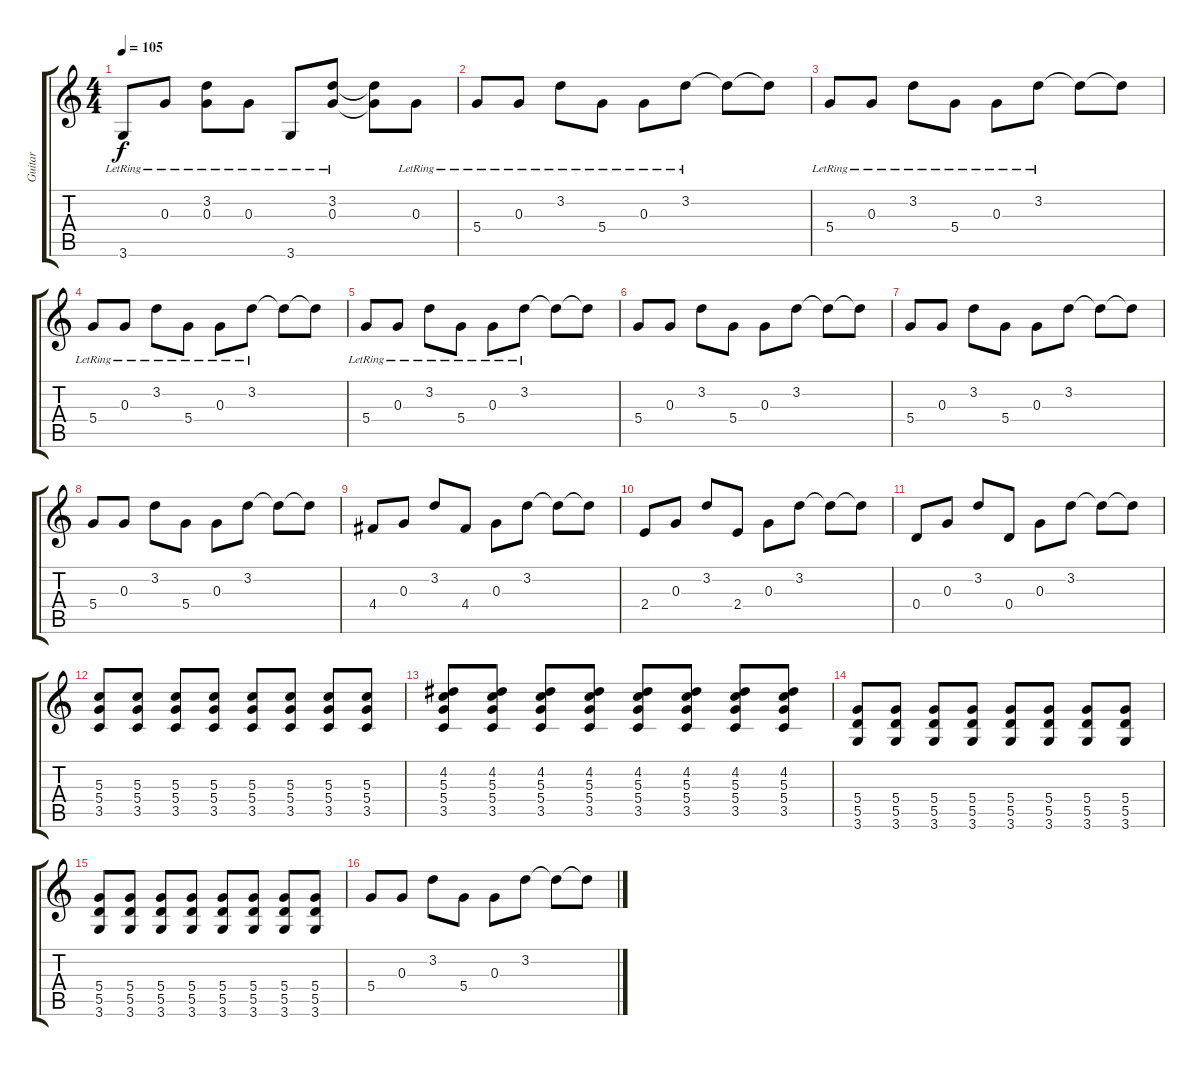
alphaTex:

\track ("Guitar" "Guitar") {instrument distortionguitar}
\staff {score tabs}
\tuning (E4 B3 G3 D3 A2 E2) {hide}
\ts (4 4)
\tempo 105
\clef g2
\ks c
3.6{lr}.8{dy f} 0.3{lr}.8 (3.2{lr} 0.3{lr}).8 0.3{lr}.8 3.6{lr}.8 (3.2{lr} 0.3{lr}).8 (3.2{t} 0.3{t}).8 0.3{lr}.8 |
5.4{lr}.8 0.3{lr}.8 3.2{lr}.8 5.4{lr}.8 0.3{lr}.8 3.2{lr}.8 3.2{t}.8 3.2{t}.8 |
5.4{lr}.8 0.3{lr}.8 3.2{lr}.8 5.4{lr}.8 0.3{lr}.8 3.2{lr}.8 3.2{t}.8 3.2{t}.8 |
5.4{lr}.8 0.3{lr}.8 3.2{lr}.8 5.4{lr}.8 0.3{lr}.8 3.2{lr}.8 3.2{t}.8 3.2{t}.8 |
5.4{lr}.8 0.3{lr}.8 3.2{lr}.8 5.4{lr}.8 0.3{lr}.8 3.2{lr}.8 3.2{t}.8 3.2{t}.8 |
5.4.8{instrument overdrivenguitar} 0.3.8 3.2.8 5.4.8 0.3.8 3.2.8 3.2{t}.8 3.2{t}.8 |
5.4.8 0.3.8 3.2.8 5.4.8 0.3.8 3.2.8 3.2{t}.8 3.2{t}.8 |
5.4.8 0.3.8 3.2.8 5.4.8 0.3.8 3.2.8 3.2{t}.8 3.2{t}.8 |
4.4.8 0.3.8 3.2.8 4.4.8 0.3.8 3.2.8 3.2{t}.8 3.2{t}.8 |
2.4.8 0.3.8 3.2.8 2.4.8 0.3.8 3.2.8 3.2{t}.8 3.2{t}.8 |
0.4.8 0.3.8 3.2.8 0.4.8 0.3.8 3.2.8 3.2{t}.8 3.2{t}.8 |
(5.3 5.4 3.5).8 (5.3 5.4 3.5).8 (5.3 5.4 3.5).8 (5.3 5.4 3.5).8 (5.3 5.4 3.5).8 (5.3 5.4 3.5).8 (5.3 5.4 3.5).8 (5.3 5.4 3.5).8 |
(4.2 5.3 5.4 3.5).8 (4.2 5.3 5.4 3.5).8 (4.2 5.3 5.4 3.5).8 (4.2 5.3 5.4 3.5).8 (4.2 5.3 5.4 3.5).8 (4.2 5.3 5.4 3.5).8 (4.2 5.3 5.4 3.5).8 (4.2 5.3 5.4 3.5).8 |
(5.4 5.5 3.6).8 (5.4 5.5 3.6).8 (5.4 5.5 3.6).8 (5.4 5.5 3.6).8 (5.4 5.5 3.6).8 (5.4 5.5 3.6).8 (5.4 5.5 3.6).8 (5.4 5.5 3.6).8 |
(5.4 5.5 3.6).8 (5.4 5.5 3.6).8 (5.4 5.5 3.6).8 (5.4 5.5 3.6).8 (5.4 5.5 3.6).8 (5.4 5.5 3.6).8 (5.4 5.5 3.6).8 (5.4 5.5 3.6).8 |
5.4.8 0.3.8 3.2.8 5.4.8 0.3.8 3.2.8 3.2{t}.8 3.2{t}.8
